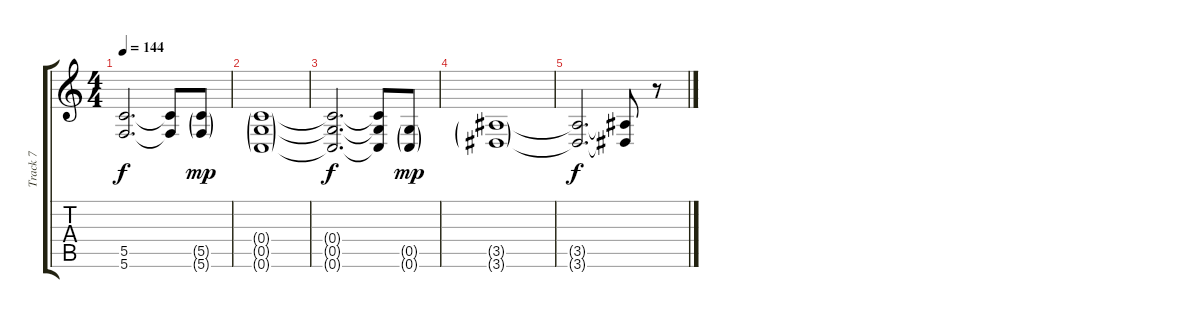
\track ("Track 7" "Track 7") {instrument distortionguitar}
\staff {score tabs}
\tuning (D4 A3 F3 C3 G2 C2) {hide}
\ts (4 4)
\tempo 144
\clef g2
\ks c
(5.5{t} 5.6{t}).2{d dy f} (5.5{t} 5.6{t}).8 (5.5{g} 5.6{g}).8{dy mp} |
(0.4{g} 0.5{g} 0.6{g}).1 |
(0.4{t} 0.5{t} 0.6{t}).2{d dy f} (0.4{t} 0.5{t} 0.6{t}).8 (0.5{g} 0.6{g}).8{dy mp} |
(3.5{g} 3.6{g}).1 |
(3.5{t} 3.6{t}).2{d dy f} (3.5{t} 3.6{t}).8 r.8
